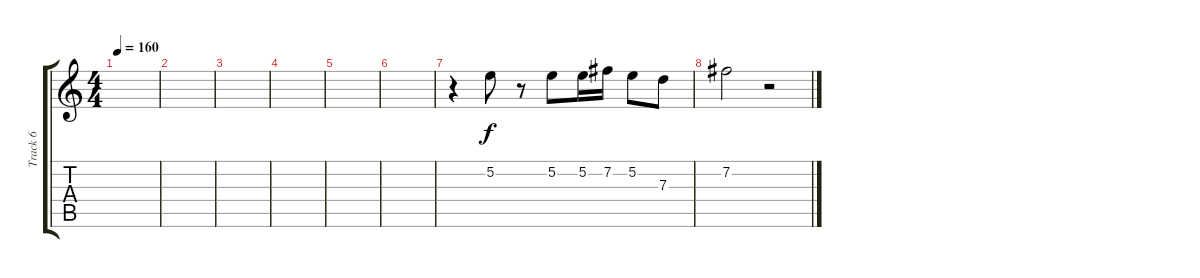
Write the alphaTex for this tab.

\track ("Track 6" "Track 6") {instrument overdrivenguitar}
\staff {score tabs}
\tuning (E4 B3 G3 D3 A2 E2) {hide}
\ts (4 4)
\tempo 160
\clef g2
\ks c
|
|
|
|
|
|
r.4 5.2.8 r.8 5.2.8 5.2.16 7.2.16 5.2.8 7.3.8 |
7.2.2 r.2
